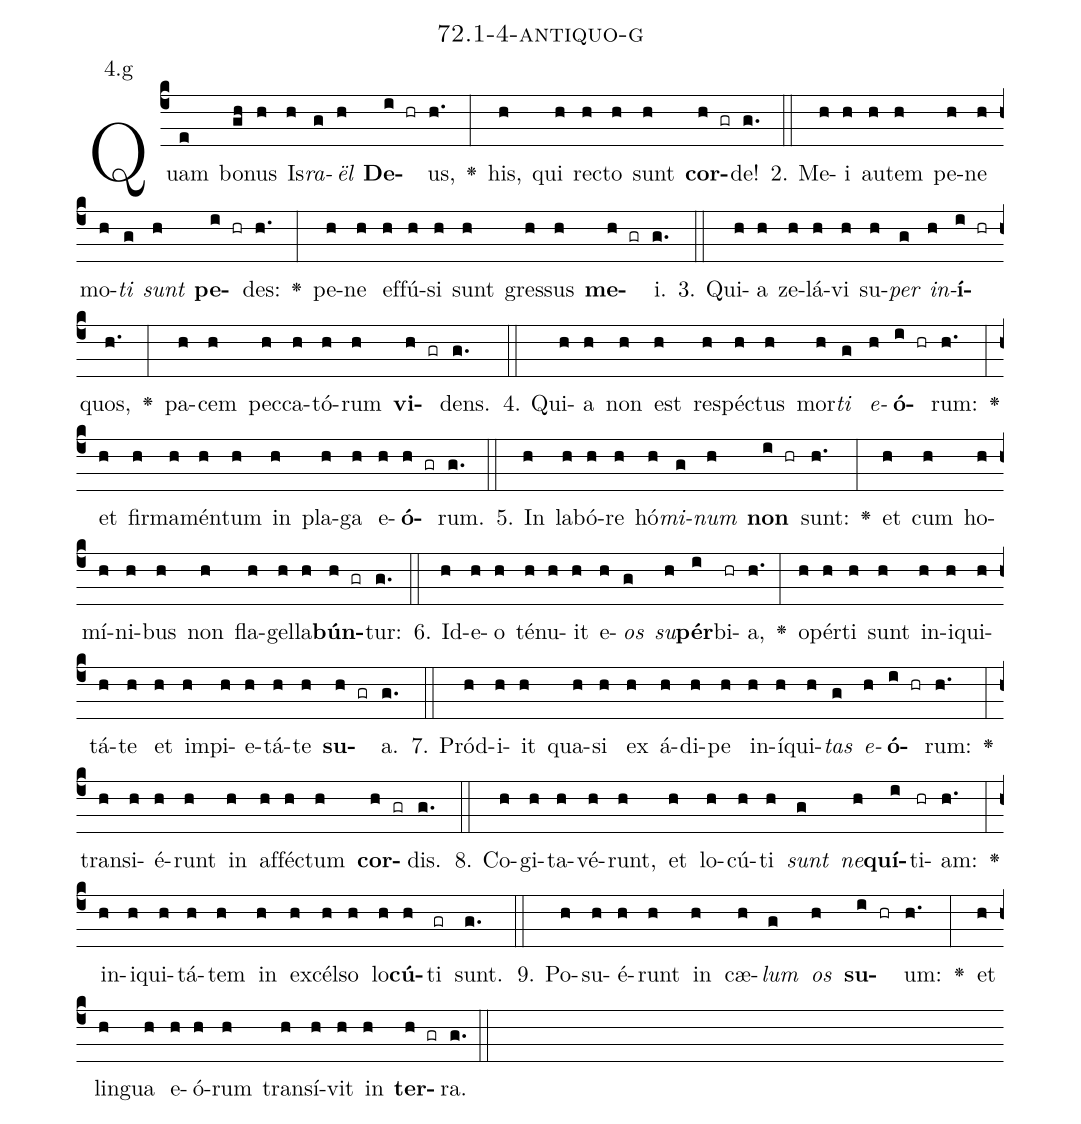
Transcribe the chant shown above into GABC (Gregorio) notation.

name: 72.1-4-antiquo-g;
annotation: 4.g;
%%
(c4)Quam(e) bo(gh)nus(h) Is(h)<i>ra</i>(g)<i>ël</i>(h) <b>De</b>(i hr)us,(h.) <v>\greheightstar</v>(:) his,(h) qui(h) rec(h)to(h) sunt(h) <b>cor</b>(h gr)de!(g.) (::)
2. Me(h)i(h) au(h)tem(h) pe(h)ne(h) mo(h)<i>ti</i>(g) <i>sunt</i>(h) <b>pe</b>(i hr)des:(h.) <v>\greheightstar</v>(:) pe(h)ne(h) ef(h)fú(h)si(h) sunt(h) gres(h)sus(h) <b>me</b>(h gr)i.(g.) (::)
3. Qui(h)a(h) ze(h)lá(h)vi(h) su(h)<i>per</i>(g) <i>in</i>(h)<b>í</b>(i hr)quos,(h.) <v>\greheightstar</v>(:) pa(h)cem(h) pec(h)ca(h)tó(h)rum(h) <b>vi</b>(h gr)dens.(g.) (::)
4. Qui(h)a(h) non(h) est(h) re(h)spéc(h)tus(h) mor(h)<i>ti</i>(g) <i>e</i>(h)<b>ó</b>(i hr)rum:(h.) <v>\greheightstar</v>(:) et(h) fir(h)ma(h)mén(h)tum(h) in(h) pla(h)ga(h) e(h)<b>ó</b>(h gr)rum.(g.) (::)
5. In(h) la(h)bó(h)re(h) hó(h)<i>mi</i>(g)<i>num</i>(h) <b>non</b>(i hr) sunt:(h.) <v>\greheightstar</v>(:) et(h) cum(h) ho(h)mí(h)ni(h)bus(h) non(h) fla(h)gel(h)la(h)<b>bún</b>(h gr)tur:(g.) (::)
6. Id(h)e(h)o(h) té(h)nu(h)it(h) e(h)<i>os</i>(g) <i>su</i>(h)<b>pér</b>(i)bi(hr)a,(h.) <v>\greheightstar</v>(:) o(h)pér(h)ti(h) sunt(h) in(h)i(h)qui(h)tá(h)te(h) et(h) im(h)pi(h)e(h)tá(h)te(h) <b>su</b>(h gr)a.(g.) (::)
7. Pród(h)i(h)it(h) qua(h)si(h) ex(h) á(h)di(h)pe(h) in(h)í(h)qui(h)<i>tas</i>(g) <i>e</i>(h)<b>ó</b>(i hr)rum:(h.) <v>\greheightstar</v>(:) trans(h)i(h)é(h)runt(h) in(h) af(h)féc(h)tum(h) <b>cor</b>(h gr)dis.(g.) (::)
8. Co(h)gi(h)ta(h)vé(h)runt,(h) et(h) lo(h)cú(h)ti(h) <i>sunt</i>(g) <i>ne</i>(h)<b>quí</b>(i)ti(hr)am:(h.) <v>\greheightstar</v>(:) in(h)i(h)qui(h)tá(h)tem(h) in(h) ex(h)cél(h)so(h) lo(h)<b>cú</b>(h)ti(gr) sunt.(g.) (::)
9. Po(h)su(h)é(h)runt(h) in(h) cæ(h)<i>lum</i>(g) <i>os</i>(h) <b>su</b>(i hr)um:(h.) <v>\greheightstar</v>(:) et(h) lin(h)gua(h) e(h)ó(h)rum(h) trans(h)í(h)vit(h) in(h) <b>ter</b>(h gr)ra.(g.) (::)
